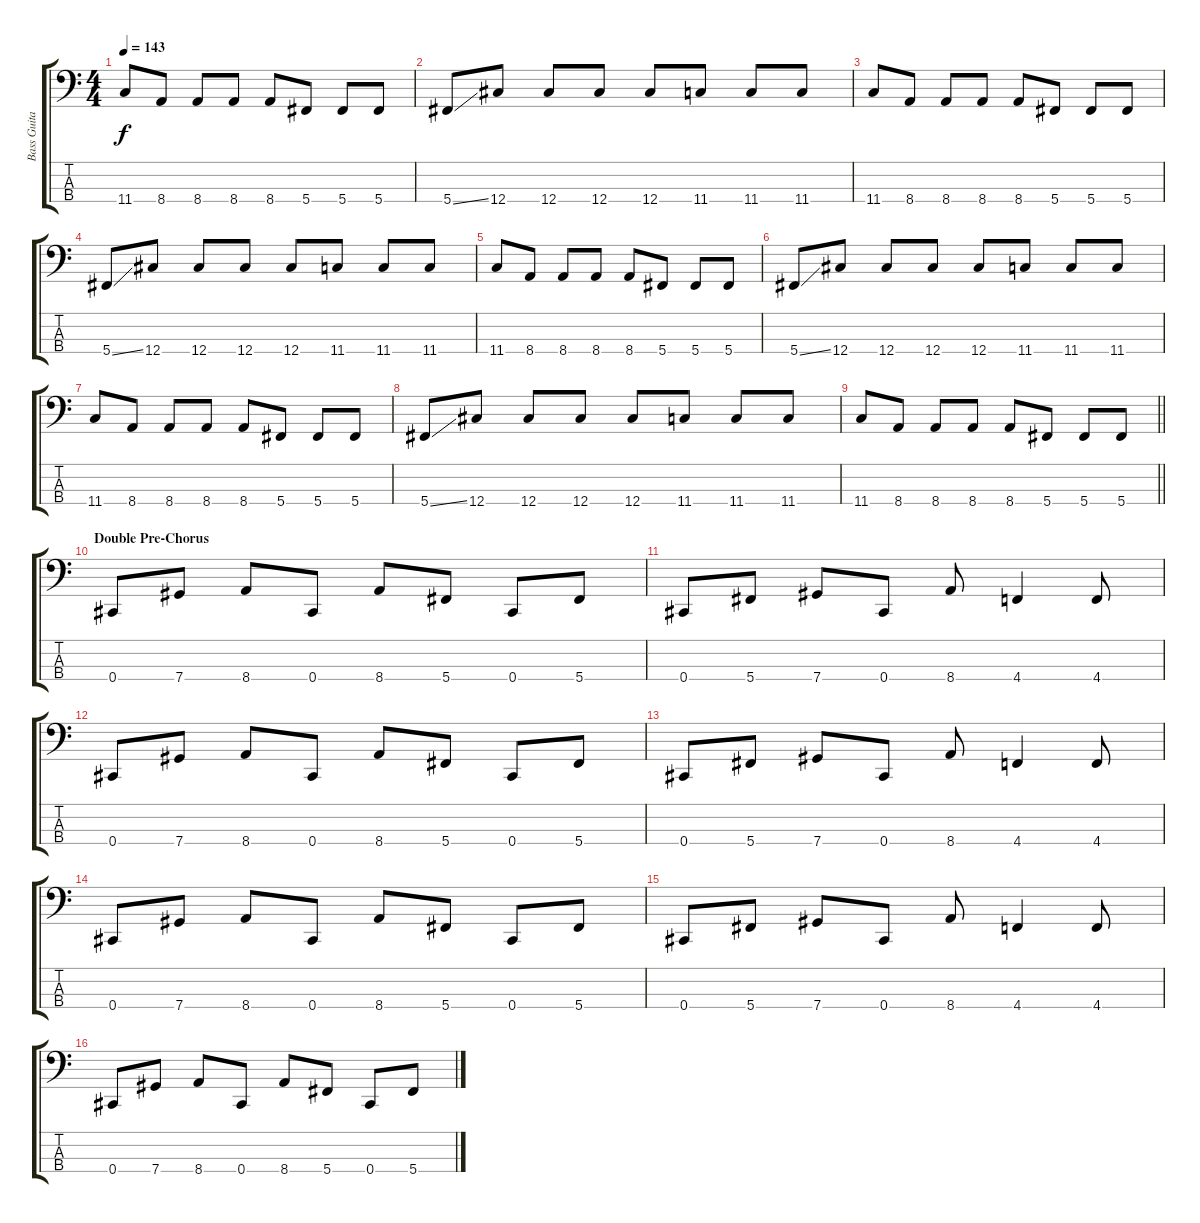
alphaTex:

\track ("Bass Guitar" "Bass Guita") {instrument electricbassfinger}
\staff {score tabs}
\tuning (Gb2 Db2 Ab1 Db1) {hide}
\ts (4 4)
\tempo 143
\clef f4
\ks c
11.4.8{dy f} 8.4.8 8.4.8 8.4.8 8.4.8 5.4.8 5.4.8 5.4.8 |
5.4{ss}.8 12.4.8 12.4.8 12.4.8 12.4.8 11.4.8 11.4.8 11.4.8 |
11.4.8 8.4.8 8.4.8 8.4.8 8.4.8 5.4.8 5.4.8 5.4.8 |
5.4{ss}.8 12.4.8 12.4.8 12.4.8 12.4.8 11.4.8 11.4.8 11.4.8 |
11.4.8 8.4.8 8.4.8 8.4.8 8.4.8 5.4.8 5.4.8 5.4.8 |
5.4{ss}.8 12.4.8 12.4.8 12.4.8 12.4.8 11.4.8 11.4.8 11.4.8 |
11.4.8 8.4.8 8.4.8 8.4.8 8.4.8 5.4.8 5.4.8 5.4.8 |
5.4{ss}.8 12.4.8 12.4.8 12.4.8 12.4.8 11.4.8 11.4.8 11.4.8 |
\barLineRight lightlight
11.4.8 8.4.8 8.4.8 8.4.8 8.4.8 5.4.8 5.4.8 5.4.8 |
\section ("" "Double Pre-Chorus")
0.4.8 7.4.8 8.4.8 0.4.8 8.4.8 5.4.8 0.4.8 5.4.8 |
0.4.8 5.4.8 7.4.8 0.4.8 8.4.8 4.4.4 4.4.8 |
0.4.8 7.4.8 8.4.8 0.4.8 8.4.8 5.4.8 0.4.8 5.4.8 |
0.4.8 5.4.8 7.4.8 0.4.8 8.4.8 4.4.4 4.4.8 |
0.4.8 7.4.8 8.4.8 0.4.8 8.4.8 5.4.8 0.4.8 5.4.8 |
0.4.8 5.4.8 7.4.8 0.4.8 8.4.8 4.4.4 4.4.8 |
0.4.8 7.4.8 8.4.8 0.4.8 8.4.8 5.4.8 0.4.8 5.4.8
